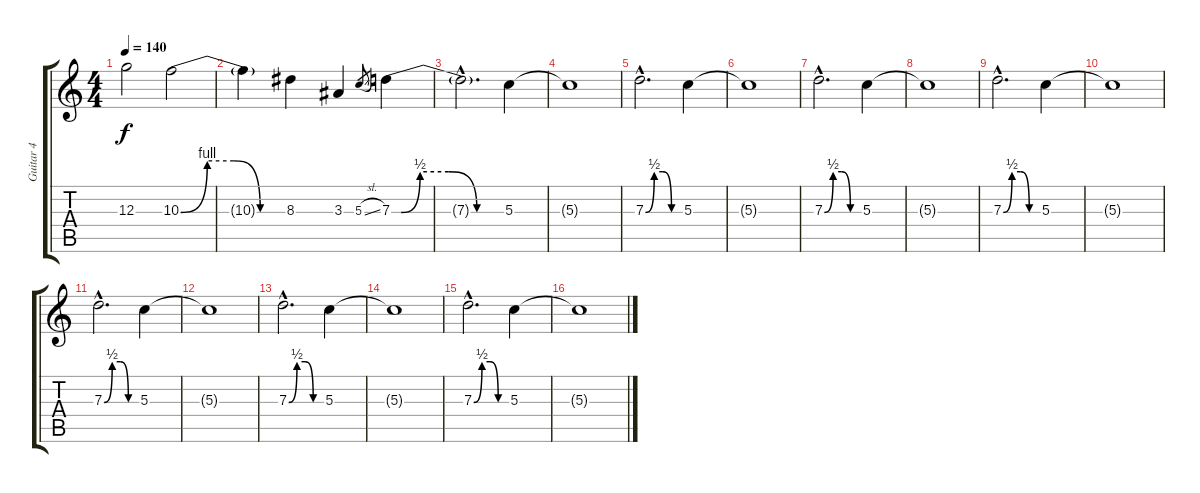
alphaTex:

\track ("Guitar 4" "Guitar 4") {instrument distortionguitar}
\staff {score tabs}
\tuning (E4 B3 G3 D3 A2 E2) {hide}
\ts (4 4)
\tempo 140
\clef g2
\ks c
12.3{t}.2{dy f} 10.3{be (custom 0 0 15 4 30 4 45 0 60 0)}.2 |
10.3{t}.4 8.3.4 3.3.4 5.3{sl}.8{gr} 7.3{be (custom 0 0 5 0 15 2 30 2 45 0 60 0)}.4 |
7.3{hac t}.2{d} 5.3.4 |
5.3{t}.1 |
7.3{be (custom 0 0 15 2 30 2 45 0 60 0) hac}.2{d} 5.3.4 |
5.3{t}.1 |
7.3{be (custom 0 0 15 2 30 2 45 0 60 0) hac}.2{d} 5.3.4 |
5.3{t}.1 |
7.3{be (custom 0 0 15 2 30 2 45 0 60 0) hac}.2{d} 5.3.4 |
5.3{t}.1 |
7.3{be (custom 0 0 15 2 30 2 45 0 60 0) hac}.2{d} 5.3.4 |
5.3{t}.1 |
7.3{be (custom 0 0 15 2 30 2 45 0 60 0) hac}.2{d} 5.3.4 |
5.3{t}.1 |
7.3{be (custom 0 0 15 2 30 2 45 0 60 0) hac}.2{d} 5.3.4 |
5.3{t}.1
